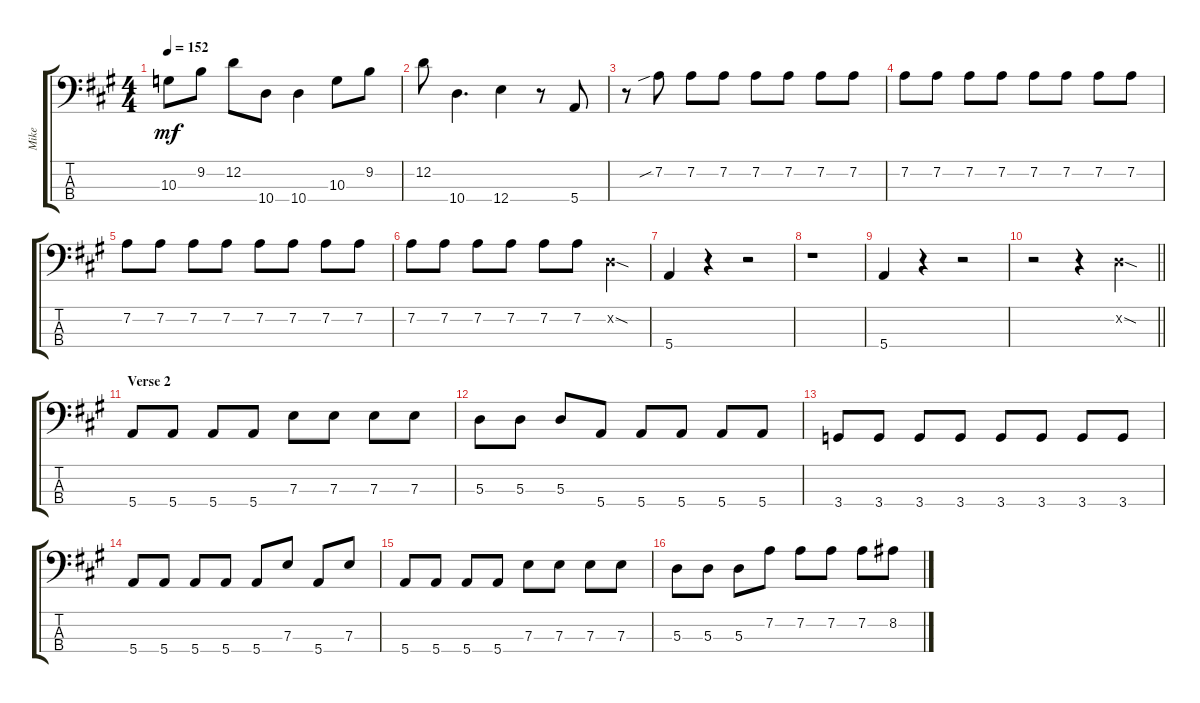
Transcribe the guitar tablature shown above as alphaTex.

\track ("Mike" "Mike") {instrument electricbasspick}
\staff {score tabs}
\tuning (G2 D2 A1 E1) {hide}
\ts (4 4)
\tempo 152
\clef f4
\ks a
10.3.8{dy mf} 9.2.8 12.2.8 10.4.8 10.4.4 10.3.8 9.2.8 |
12.2.8 10.4.4{d} 12.4.4 r.8 5.4.8 |
r.8 7.2{sib}.8 7.2.8 7.2.8 7.2.8 7.2.8 7.2.8 7.2.8 |
7.2.8 7.2.8 7.2.8 7.2.8 7.2.8 7.2.8 7.2.8 7.2.8 |
7.2.8 7.2.8 7.2.8 7.2.8 7.2.8 7.2.8 7.2.8 7.2.8 |
7.2.8 7.2.8 7.2.8 7.2.8 7.2.8 7.2.8 0.2{sod x}.4 |
5.4.4 r.4 r.2 |
r.1 |
5.4.4 r.4 r.2 |
\barLineRight lightlight
r.2 r.4 0.2{sod x}.4 |
\section ("" "Verse 2")
5.4.8 5.4.8 5.4.8 5.4.8 7.3.8 7.3.8 7.3.8 7.3.8 |
5.3.8 5.3.8 5.3.8 5.4.8 5.4.8 5.4.8 5.4.8 5.4.8 |
3.4.8 3.4.8 3.4.8 3.4.8 3.4.8 3.4.8 3.4.8 3.4.8 |
5.4.8 5.4.8 5.4.8 5.4.8 5.4.8 7.3.8 5.4.8 7.3.8 |
5.4.8 5.4.8 5.4.8 5.4.8 7.3.8 7.3.8 7.3.8 7.3.8 |
5.3.8 5.3.8 5.3.8 7.2.8 7.2.8 7.2.8 7.2.8 8.2.8
